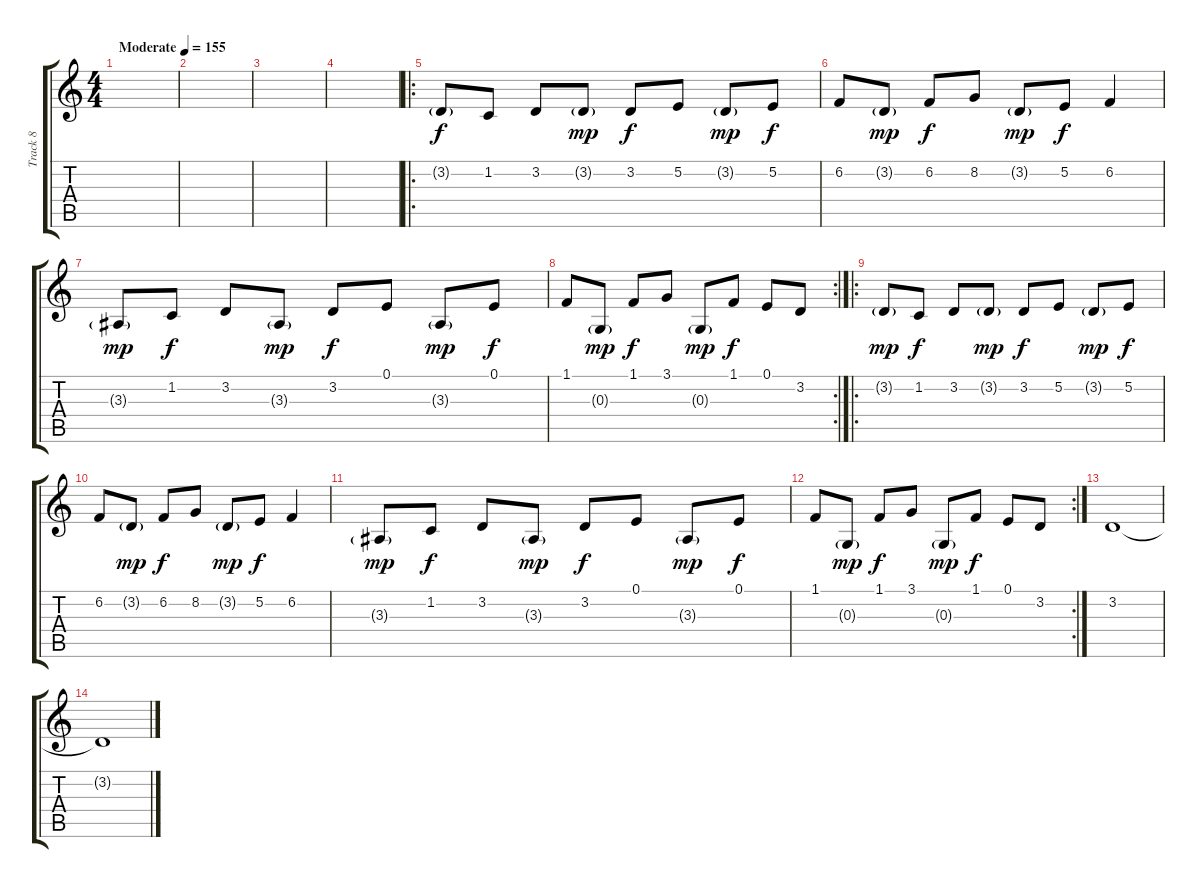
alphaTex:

\track ("Track 8" "Track 8") {instrument synthstrings2}
\staff {score tabs}
\tuning (E4 B3 G3 D3 A2 E2) {hide}
\ts (4 4)
\tempo (155 "Moderate")
\clef g2
\ks c
|
|
|
|
\ro
3.2{g}.8 1.2.8{dy f} 3.2.8 3.2{g}.8{dy mp} 3.2.8{dy f} 5.2.8 3.2{g}.8{dy mp} 5.2.8{dy f} |
6.2.8 3.2{g}.8{dy mp} 6.2.8{dy f} 8.2.8 3.2{g}.8{dy mp} 5.2.8{dy f} 6.2.4 |
3.3{g}.8{dy mp} 1.2.8{dy f} 3.2.8 3.3{g}.8{dy mp} 3.2.8{dy f} 0.1.8 3.3{g}.8{dy mp} 0.1.8{dy f} |
\rc 2
1.1.8 0.3{g}.8{dy mp} 1.1.8{dy f} 3.1.8 0.3{g}.8{dy mp} 1.1.8{dy f} 0.1.8 3.2.8 |
\ro
3.2{g}.8{dy mp} 1.2.8{dy f} 3.2.8 3.2{g}.8{dy mp} 3.2.8{dy f} 5.2.8 3.2{g}.8{dy mp} 5.2.8{dy f} |
6.2.8 3.2{g}.8{dy mp} 6.2.8{dy f} 8.2.8 3.2{g}.8{dy mp} 5.2.8{dy f} 6.2.4 |
3.3{g}.8{dy mp} 1.2.8{dy f} 3.2.8 3.3{g}.8{dy mp} 3.2.8{dy f} 0.1.8 3.3{g}.8{dy mp} 0.1.8{dy f} |
\rc 2
1.1.8 0.3{g}.8{dy mp} 1.1.8{dy f} 3.1.8 0.3{g}.8{dy mp} 1.1.8{dy f} 0.1.8 3.2.8 |
3.2.1 |
3.2{t}.1
